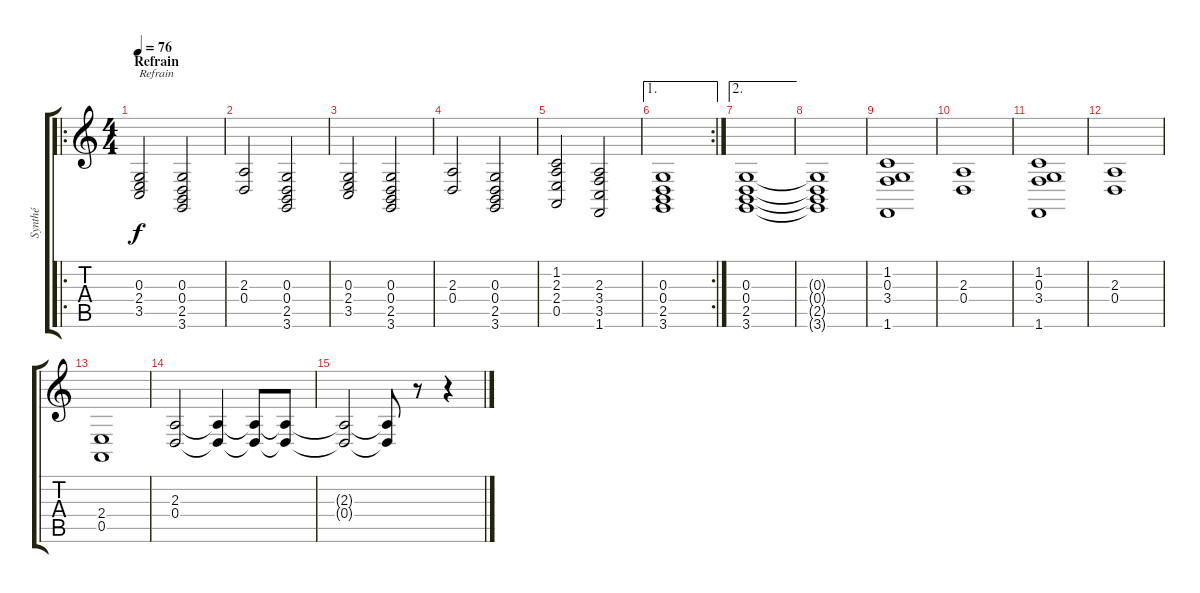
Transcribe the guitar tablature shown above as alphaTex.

\track ("Synthé" "Synthé") {instrument churchorgan}
\staff {score tabs}
\tuning (E4 B3 G3 D3 A2 E2) {hide}
\ro
\ts (4 4)
\section ("" "Refrain ")
\tempo 76
\clef g2
\ks c
(0.3 2.4 3.5).2{txt "Refrain" dy f} (0.3 0.4 2.5 3.6).2 |
(2.3 0.4).2 (0.3 0.4 2.5 3.6).2 |
(0.3 2.4 3.5).2 (0.3 0.4 2.5 3.6).2 |
(2.3 0.4).2 (0.3 0.4 2.5 3.6).2 |
(1.2 2.3 2.4 0.5).2 (2.3 3.4 3.5 1.6).2 |
\ae 1
\rc 2
(0.3 0.4 2.5 3.6).1 |
\ae 2
(0.3 0.4 2.5 3.6).1 |
(0.3{t} 0.4{t} 2.5{t} 3.6{t}).1 |
(1.2 0.3 3.4 1.6).1 |
(2.3 0.4).1 |
(1.2 0.3 3.4 1.6).1 |
(2.3 0.4).1 |
(2.4 0.5).1 |
(2.3 0.4).2 (2.3{t} 0.4{t}).4 (2.3{t} 0.4{t}).8{volume 6} (2.3{t} 0.4{t}).8{volume 4} |
(2.3{t} 0.4{t}).2{volume 3} (2.3{t} 0.4{t}).8{volume 2} r.8 r.4
